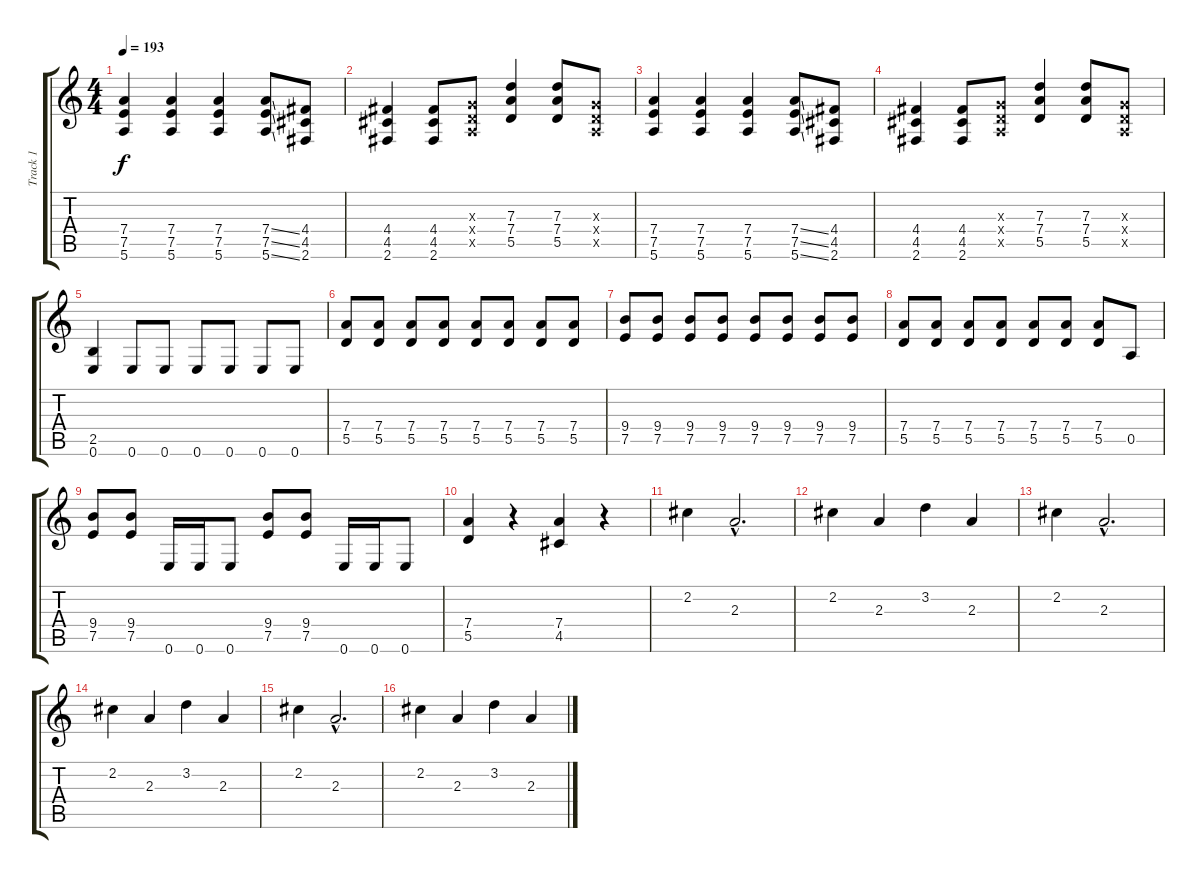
\track ("Track 1" "Track 1") {instrument distortionguitar}
\staff {score tabs}
\tuning (E4 B3 G3 D3 A2 E2) {hide}
\ts (4 4)
\tempo 193
\clef g2
\ks c
(7.4 7.5 5.6).4{dy f} (7.4 7.5 5.6).4 (7.4 7.5 5.6).4 (7.4{ss} 7.5{ss} 5.6{ss}).8 (4.4 4.5 2.6).8 |
(4.4 4.5 2.6).4 (4.4 4.5 2.6).8 (0.3{x} 0.4{x} 0.5{x}).8 (7.3 7.4 5.5).4 (7.3 7.4 5.5).8 (0.3{x} 0.4{x} 0.5{x}).8 |
(7.4 7.5 5.6).4 (7.4 7.5 5.6).4 (7.4 7.5 5.6).4 (7.4{ss} 7.5{ss} 5.6{ss}).8 (4.4 4.5 2.6).8 |
(4.4 4.5 2.6).4 (4.4 4.5 2.6).8 (0.3{x} 0.4{x} 0.5{x}).8 (7.3 7.4 5.5).4 (7.3 7.4 5.5).8 (0.3{x} 0.4{x} 0.5{x}).8 |
(2.5 0.6).4 0.6.8{instrument electricguitarmuted} 0.6.8 0.6.8 0.6.8 0.6.8 0.6.8 |
(7.4 5.5).8 (7.4 5.5).8 (7.4 5.5).8 (7.4 5.5).8 (7.4 5.5).8 (7.4 5.5).8 (7.4 5.5).8 (7.4 5.5).8 |
(9.4 7.5).8 (9.4 7.5).8 (9.4 7.5).8 (9.4 7.5).8 (9.4 7.5).8 (9.4 7.5).8 (9.4 7.5).8 (9.4 7.5).8 |
(7.4 5.5).8 (7.4 5.5).8 (7.4 5.5).8 (7.4 5.5).8 (7.4 5.5).8 (7.4 5.5).8 (7.4 5.5).8 0.5.8 |
(9.4 7.5).8 (9.4 7.5).8 0.6.16 0.6.16 0.6.8 (9.4 7.5).8 (9.4 7.5).8 0.6.16 0.6.16 0.6.8 |
(7.4 5.5).4{instrument distortionguitar} r.4 (7.4 4.5).4 r.4 |
2.2.4 2.3{hac}.2{d} |
2.2.4 2.3.4 3.2.4 2.3.4 |
2.2.4 2.3{hac}.2{d} |
2.2.4 2.3.4 3.2.4 2.3.4 |
2.2.4 2.3{hac}.2{d} |
2.2.4 2.3.4 3.2.4 2.3.4
